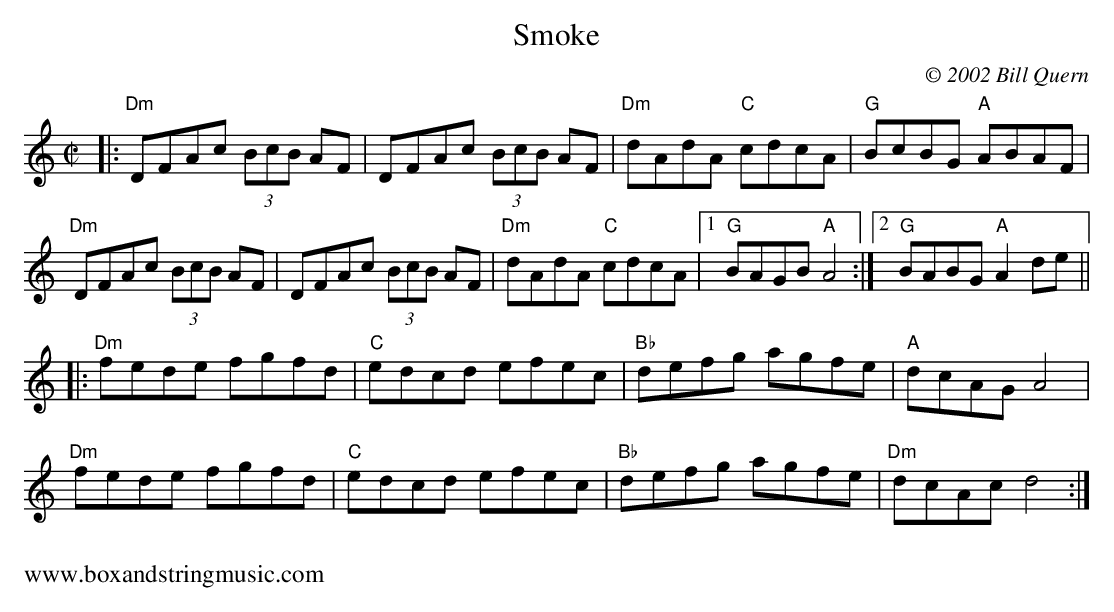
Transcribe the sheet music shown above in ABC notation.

X:1
T:Smoke
C:© 2002 Bill Quern
M:C|
L:1/8
K:Ddor
|:"Dm"DFAc (3BcB AF|DFAc (3BcB AF|"Dm"dAdA "C"cdcA|"G"BcBG "A"ABAF|
"Dm"DFAc (3BcB AF|DFAc (3BcB AF| "Dm"dAdA "C"cdcA|1"G"BAGB "A"A4:|2"G"BABG "A"A2de||
|:"Dm"fede fgfd|"C"edcd efec|"Bb"defg agfe|"A"dcAG A4|
"Dm"fede fgfd|"C"edcd efec|"Bb"defg agfe|"Dm"dcAc d4:|
